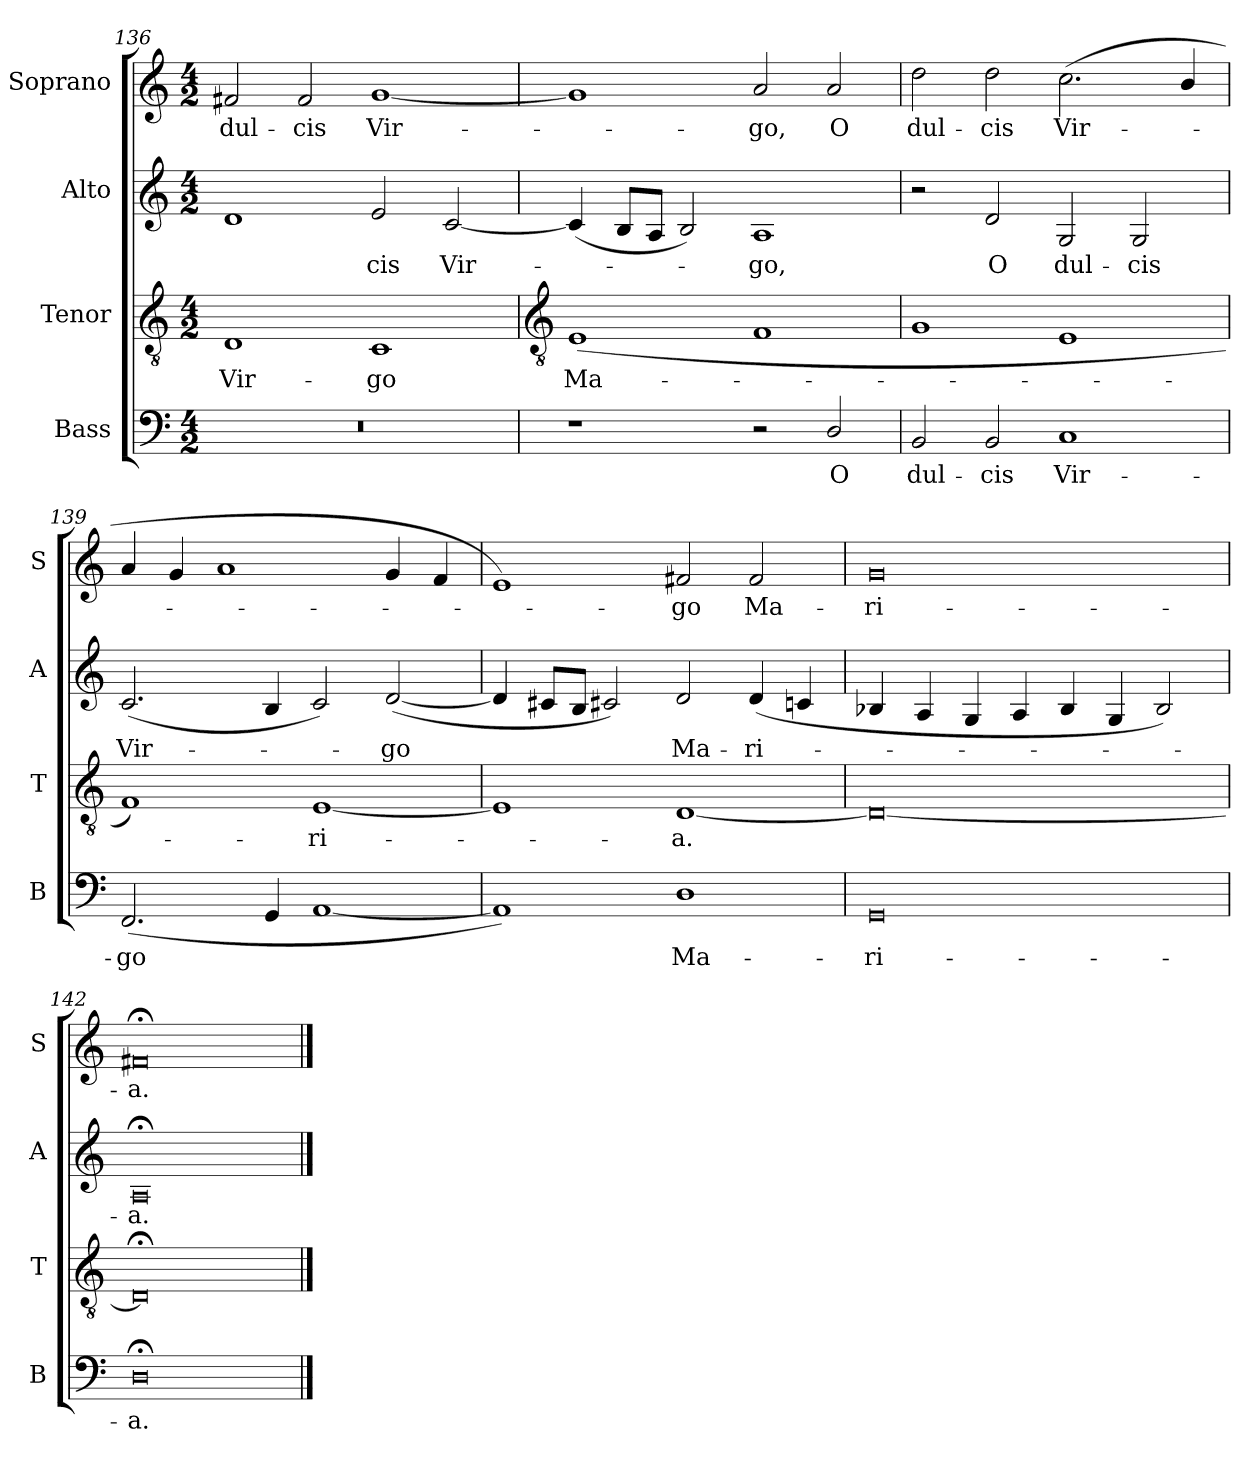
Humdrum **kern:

**kern	**text	**kern	**text	**kern	**text	**kern	**text
*part4	*part4	*part3	*part3	*part2	*part2	*part1	*part1
*staff4	*staff4	*staff3	*staff3	*staff2	*staff2	*staff1	*staff1
*I"Bass	*	*I"Tenor	*	*I"Alto	*	*I"Soprano	*
*I'B	*	*I'T	*	*I'A	*	*I'S	*
*clefF4	*	*clefGv2	*	*clefG2	*	*clefG2	*
*k[]	*	*k[]	*	*k[]	*	*k[]	*
*C:	*	*C:	*	*C:	*	*C:	*
*M4/2	*	*M4/2	*	*M4/2	*	*M4/2	*
=136	=136	=136	=136	=136	=136	=136	=136
!	!	!	!LO:LY:b	!	!	!	!LO:LY:b
0r	.	1D	Vir-	1d	.	2f#X	dul-
!	!	!	!	!	!	!	!LO:LY:b
.	.	.	.	.	.	2f#	-cis
!	!	!	!LO:LY:b	!	!LO:LY:b	!	!LO:LY:b
.	.	1C	-go	2e	cis	[1g	Vir-
!	!	!	!	!	!LO:LY:b	!	!
.	.	.	.	[2c	Vir-	.	.
!!LO:LB:g=z
=137	=137	=137	=137	=137	=137	=137	=137
*	*	*clefGv2	*	*	*	*	*
!	!	!	!LO:LY:b	!	!	!	!
1r	.	(<1E	Ma-	(<4c]	.	1g]	.
.	.	.	.	8BL	.	.	.
.	.	.	.	8AJ	.	.	.
.	.	.	.	2B)	.	.	.
!	!	!	!	!	!LO:LY:b	!	!LO:LY:b
2r	.	1F	.	1A	go,	2a	go,
!	!LO:LY:b	!	!	!	!	!	!LO:LY:b
2D/	O	.	.	.	.	2a	O
=138	=138	=138	=138	=138	=138	=138	=138
!	!LO:LY:b	!	!	!	!	!	!LO:LY:b
2BB	dul-	1G	.	2r	.	2dd	dul-
!	!LO:LY:b	!	!	!	!LO:LY:b	!	!LO:LY:b
2BB	-cis	.	.	2d	O	2dd	-cis
!	!LO:LY:b	!	!	!	!LO:LY:b	!	!LO:LY:b
1C	Vir-	1E	.	2G	dul-	(<2.cc	Vir-
!	!	!	!	!	!LO:LY:b	!	!
.	.	.	.	2G	-cis	.	.
.	.	.	.	.	.	4b/	.
=139	=139	=139	=139	=139	=139	=139	=139
!	!LO:LY:b	!	!	!	!LO:LY:b	!	!
(<2.FF	-go	1F)	.	(<2.c	Vir-	4a	.
.	.	.	.	.	.	4g	.
.	.	.	.	.	.	1a	.
4GG	.	.	.	4B	.	.	.
!	!	!	!LO:LY:b	!	!	!	!
[1AA	.	[1E	ri-	2c)	.	.	.
!	!	!	!	!	!LO:LY:b	!	!
.	.	.	.	(<[2d	go	4g	.
.	.	.	.	.	.	4f	.
=140	=140	=140	=140	=140	=140	=140	=140
1AA])	.	1E]	.	4d]	.	1e)	.
.	.	.	.	8c#L	.	.	.
.	.	.	.	8BJ	.	.	.
.	.	.	.	2c#X)	.	.	.
!	!LO:LY:b	!	!LO:LY:b	!	!LO:LY:b	!	!LO:LY:b
1D	Ma-	[1D	a.	2d	Ma-	2f#X	go
!	!	!	!	!	!LO:LY:b	!	!LO:LY:b
.	.	.	.	(<4d	-ri-	2f#	Ma-
.	.	.	.	4c	.	.	.
=141	=141	=141	=141	=141	=141	=141	=141
!	!LO:LY:b	!	!	!	!	!	!LO:LY:b
0GG	-ri-	0D_	.	4B-X	.	0g	-ri-
.	.	.	.	4A	.	.	.
.	.	.	.	4G	.	.	.
.	.	.	.	4A	.	.	.
.	.	.	.	4B-	.	.	.
.	.	.	.	4G	.	.	.
.	.	.	.	2B-)	.	.	.
=142	=142	=142	=142	=142	=142	=142	=142
!	!LO:LY:b	!	!	!	!LO:LY:b	!	!LO:LY:b
0D;<	-a.	0D;<]	.	0A;<	a.	0f#X;<	-a.
==	==	==	==	==	==	==	==
*-	*-	*-	*-	*-	*-	*-	*-
